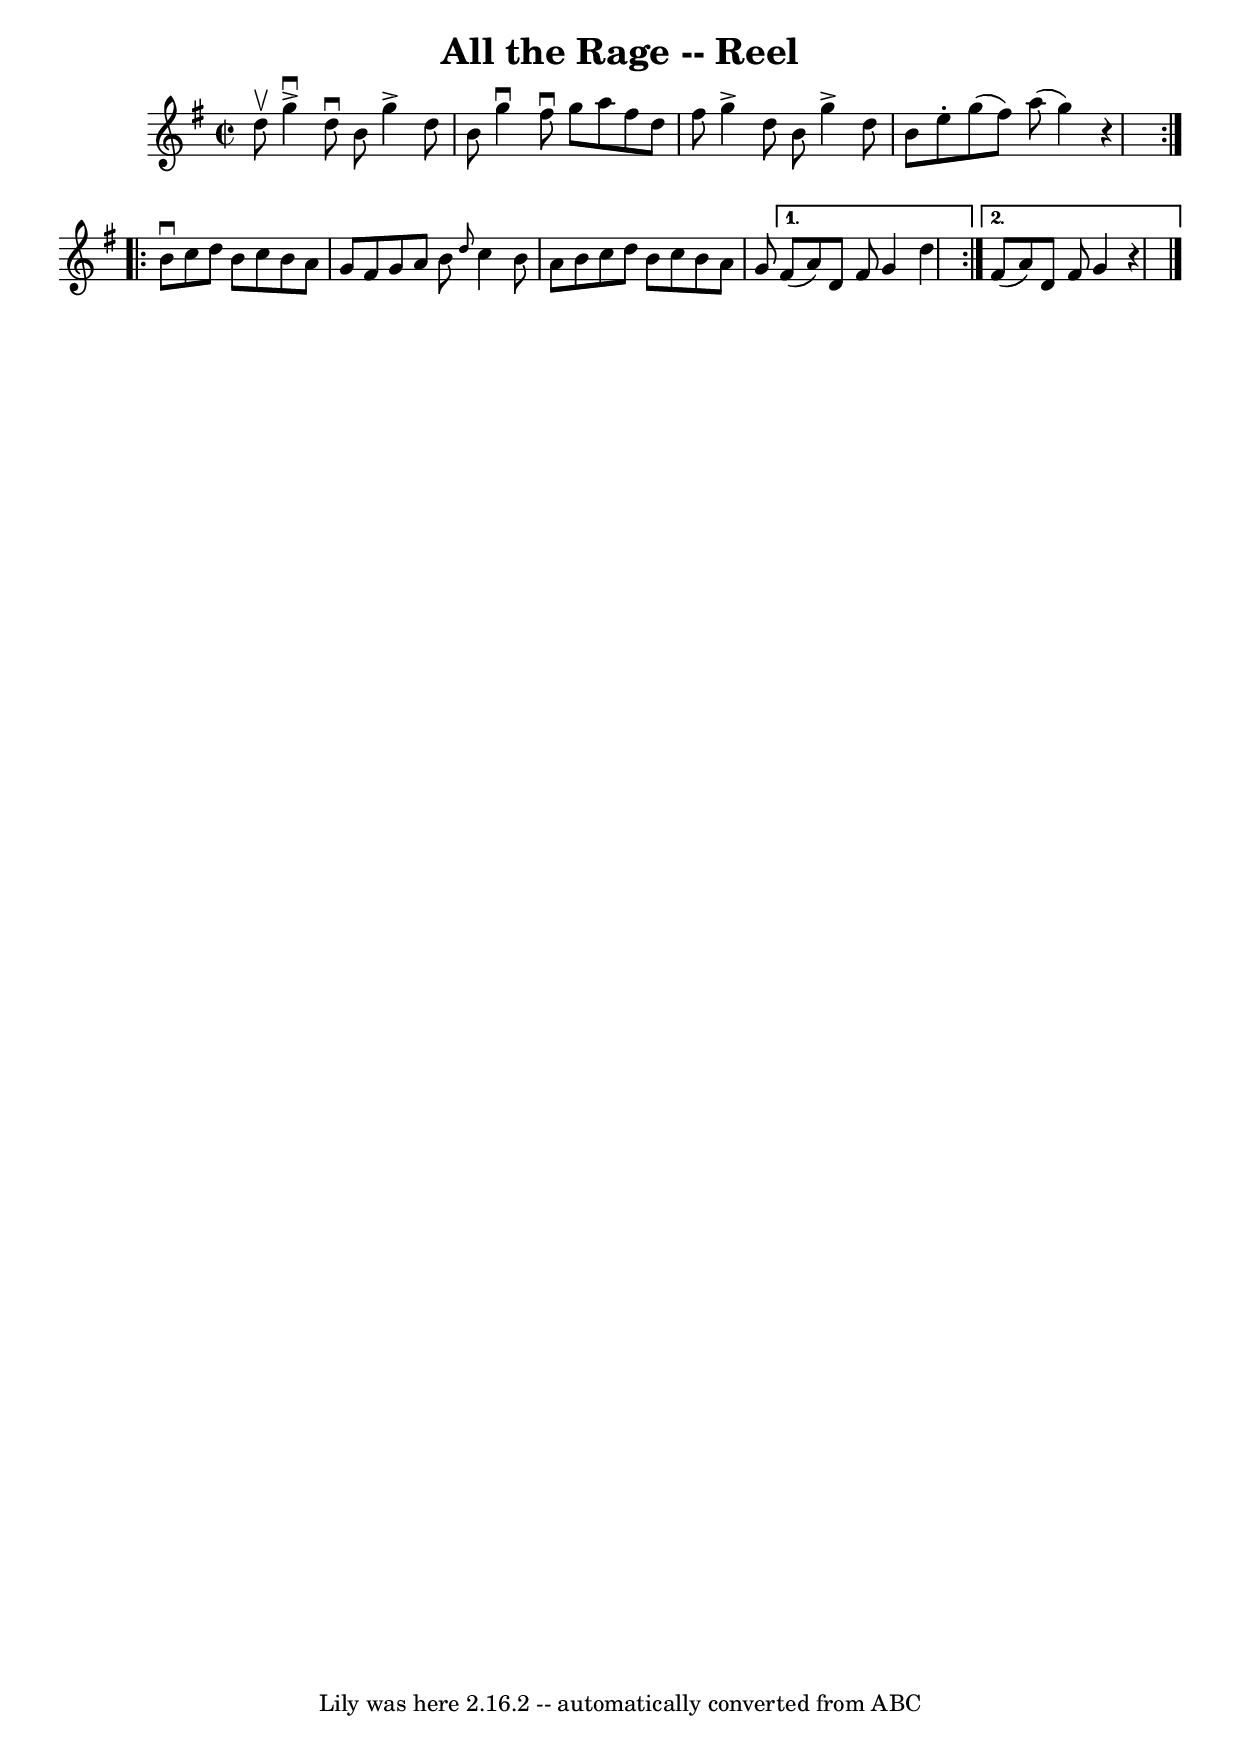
\version "2.16.2"
\include "Mammoth.ily"
\header {
  %% book = "Ryan's Mammoth Collection"
  crossRefNumber = "1"
  footnotes = "\\\\303"
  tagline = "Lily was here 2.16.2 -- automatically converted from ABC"
  title = "All the Rage -- Reel"

}
voicedefault =  {



  \repeat volta 2 {

    \override Staff.TimeSignature #'style = #'C
    \time 2/2 
    \key g \major
    d''8^\upbow |
    g''4^\downbow^\accent   
    d''8^\downbow b'8 g''4^\accent d''8 b'8    |
    g''4^\downbow fis''8^\downbow g''8 a''8 fis''8 d''8 fis''8    
    |
    g''4^\accent d''8 b'8 g''4^\accent d''8 b'8    
    |
    e''8-. g''8 (fis''8) a''8 (g''4)   r4   
  }     

  \repeat volta 2 {
    b'8^\downbow c''8 d''8 b'8 c''8 b'8 a'8   
    g'8    |
    fis'8 g'8 a'8 b'8  \grace { d''8  
			      } c''4    
    b'8 a'8    |
    b'8 c''8 d''8 b'8 c''8 b'8 a'8   
    g'8    
  } \alternative{{ fis'8 (a'8) d'8 fis'8 g'4 d''4    

		 } { fis'8 (a'8) d'8 fis'8 g'4    r4   \bar "|."   
		   }
	       }

}

\score{
  <<

    \context Staff="default"
    {
      \voicedefault 
      
    }

  >>
  \layout {
    
  }
  \midi {
  }

}
